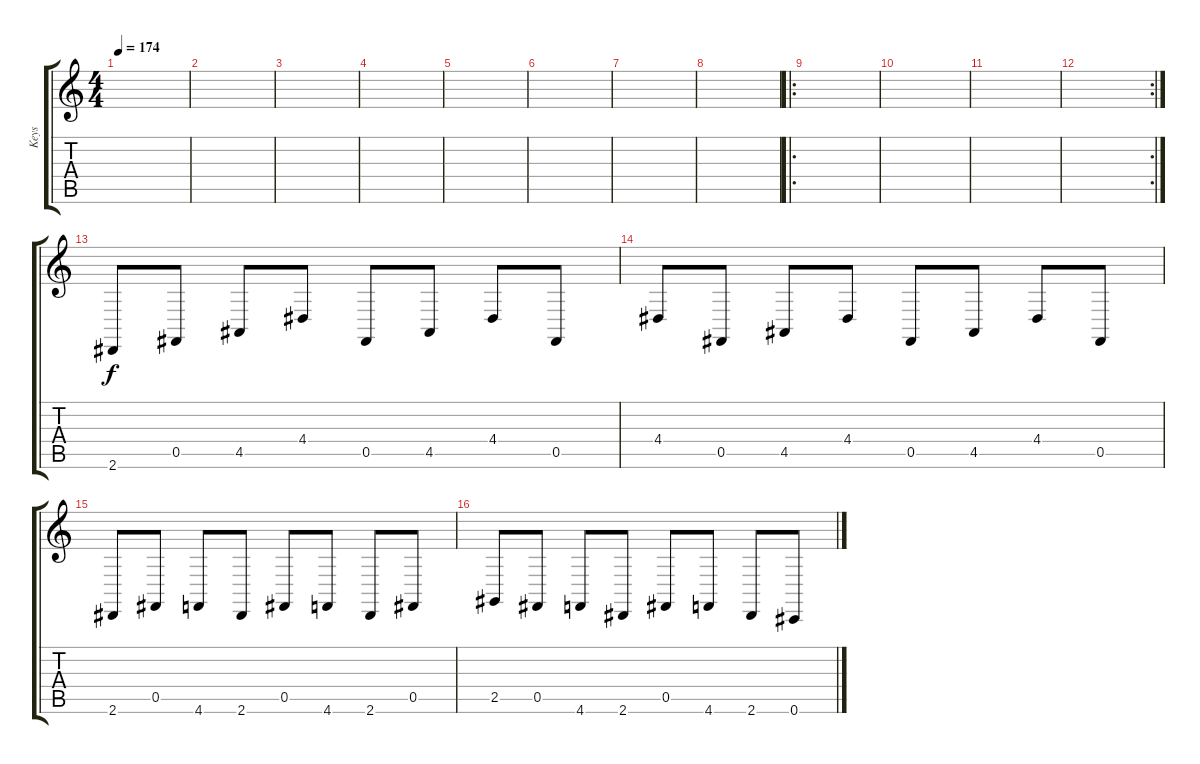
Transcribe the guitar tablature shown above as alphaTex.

\track ("Keys" "Keys") {instrument churchorgan}
\staff {score tabs}
\tuning (Db4 Ab3 E3 B2 Gb2 Db2) {hide}
\ts (4 4)
\tempo 174
\clef g2
\ks c
|
|
|
|
|
|
|
|
\ro
|
|
|
\rc 2
|
2.6.8 0.5.8 4.5.8 4.4.8 0.5.8 4.5.8 4.4.8 0.5.8 |
4.4.8 0.5.8 4.5.8 4.4.8 0.5.8 4.5.8 4.4.8 0.5.8 |
2.6.8 0.5.8 4.6.8 2.6.8 0.5.8 4.6.8 2.6.8 0.5.8 |
2.5.8 0.5.8 4.6.8 2.6.8 0.5.8 4.6.8 2.6.8 0.6.8
